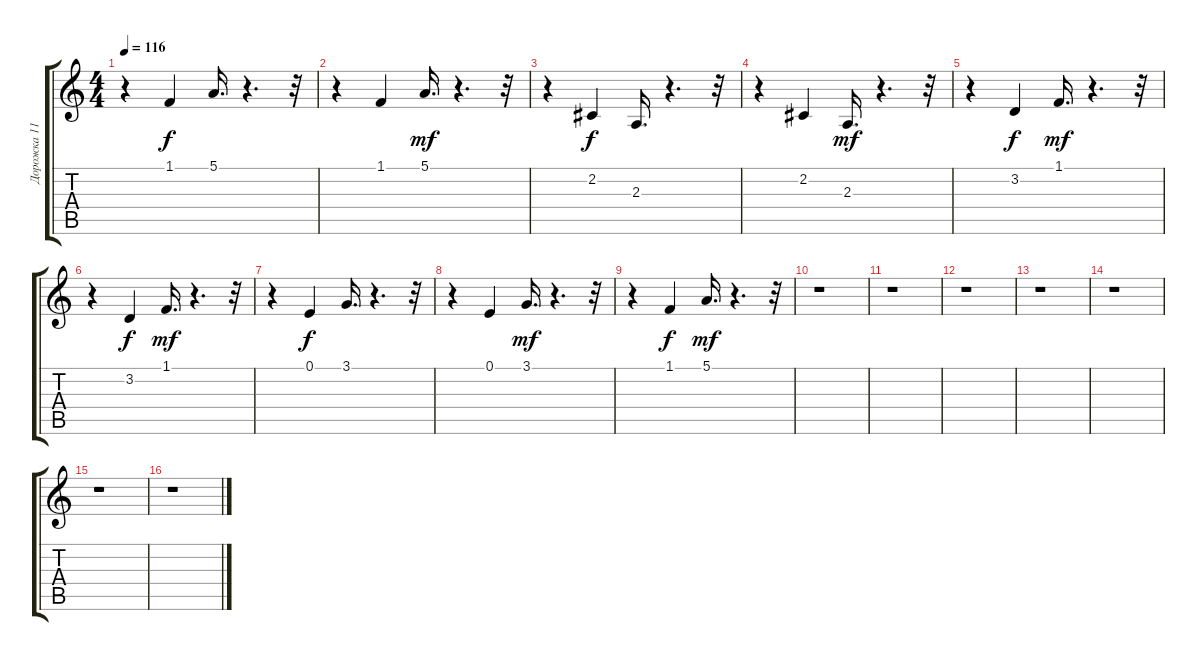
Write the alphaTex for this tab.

\track ("Дорожка 11" "Дорожка 11") {instrument cello}
\staff {score tabs}
\tuning (E4 B3 G3 D3 A2 E2) {hide}
\ts (4 4)
\tempo 116
\clef g2
\ks c
r.4{dy mf} 1.1.4{dy f} 5.1.16{d} r.4{d} r.32 |
r.4 1.1.4 5.1.16{d dy mf} r.4{d} r.32 |
r.4 2.2.4{dy f} 2.3.16{d} r.4{d} r.32 |
r.4 2.2.4 2.3.16{d dy mf} r.4{d} r.32 |
r.4 3.2.4{dy f} 1.1.16{d dy mf} r.4{d} r.32 |
r.4 3.2.4{dy f} 1.1.16{d dy mf} r.4{d} r.32 |
r.4 0.1.4{dy f} 3.1.16{d} r.4{d} r.32 |
r.4 0.1.4 3.1.16{d dy mf} r.4{d} r.32 |
r.4 1.1.4{dy f} 5.1.16{d dy mf} r.4{d} r.32 |
r.1 |
r.1 |
r.1 |
r.1 |
r.1 |
r.1 |
r.1
